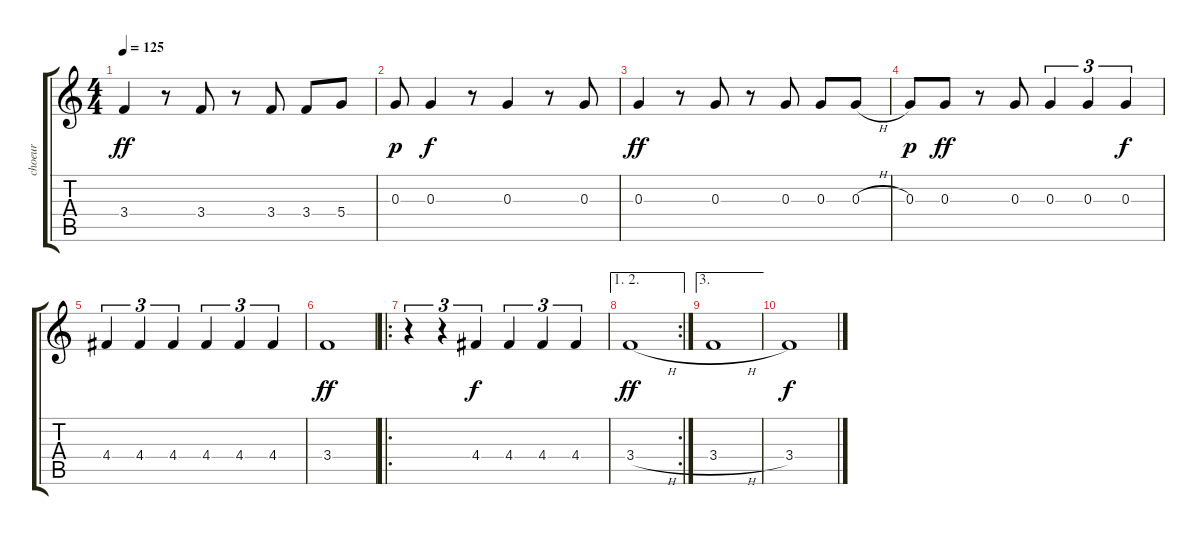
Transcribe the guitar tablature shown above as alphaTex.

\track ("choeur" "choeur") {instrument whistle}
\staff {score tabs}
\tuning (E5 B4 G4 D4 A3 E3) {hide}
\ts (4 4)
\tempo 125
\clef g2
\ks c
3.4.4{dy ff} r.8 3.4.8 r.8 3.4.8 3.4.8 5.4.8 |
0.3.8{dy p} 0.3.4{dy f} r.8 0.3.4 r.8 0.3.8 |
0.3.4{dy ff} r.8 0.3.8 r.8 0.3.8 0.3.8 0.3{h}.8 |
0.3.8{dy p} 0.3.8{dy ff} r.8 0.3.8 0.3.4{tu (3 2)} 0.3.4{tu (3 2)} 0.3.4{tu (3 2) dy f} |
4.4.4{tu (3 2)} 4.4.4{tu (3 2)} 4.4.4{tu (3 2)} 4.4.4{tu (3 2)} 4.4.4{tu (3 2)} 4.4.4{tu (3 2)} |
3.4.1{dy ff} |
\ro
r.4{tu (3 2)} r.4{tu (3 2)} 4.4.4{tu (3 2) dy f} 4.4.4{tu (3 2)} 4.4.4{tu (3 2)} 4.4.4{tu (3 2)} |
\ae (1 2)
\rc 2
3.4{h}.1{dy ff} |
\ae 3
3.4{h}.1 |
3.4.1{dy f}
